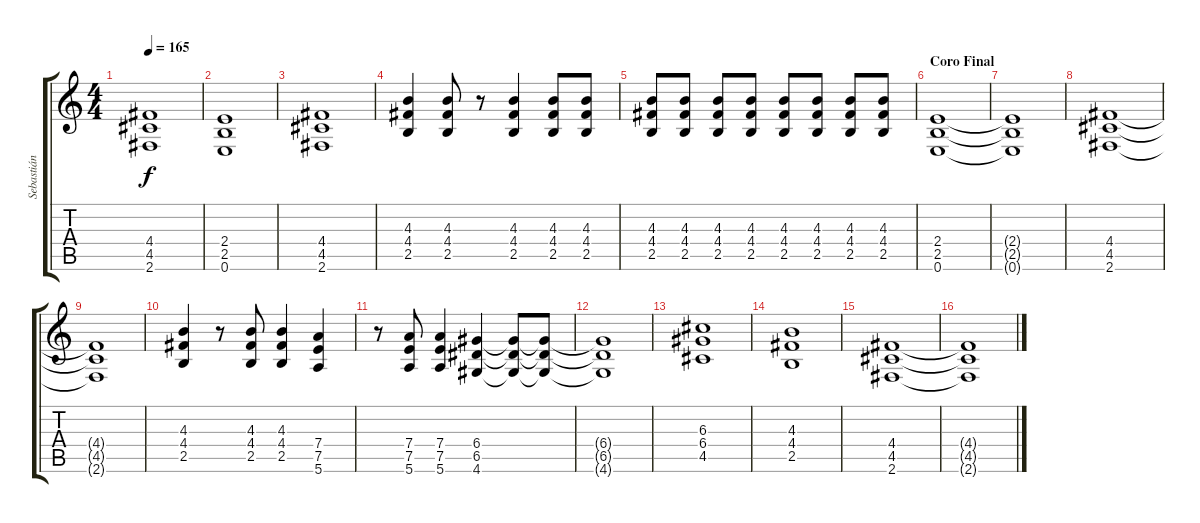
\track ("Sebastián \"la mafafa\" Mejía" "Sebastián ") {instrument distortionguitar}
\staff {score tabs}
\tuning (E4 B3 G3 D3 A2 E2) {hide}
\ts (4 4)
\tempo 165
\clef g2
\ks c
(4.4{t} 4.5{t} 2.6{t}).1{dy f} |
(2.4 2.5 0.6).1 |
(4.4 4.5 2.6).1 |
(4.3 4.4 2.5).4 (4.3 4.4 2.5).8 r.8 (4.3 4.4 2.5).4 (4.3 4.4 2.5).8 (4.3 4.4 2.5).8 |
(4.3 4.4 2.5).8 (4.3 4.4 2.5).8 (4.3 4.4 2.5).8 (4.3 4.4 2.5).8 (4.3 4.4 2.5).8 (4.3 4.4 2.5).8 (4.3 4.4 2.5).8 (4.3 4.4 2.5).8 |
\section ("" "Coro Final")
(2.4 2.5 0.6).1{volume 13} |
(2.4{t} 2.5{t} 0.6{t}).1 |
(4.4 4.5 2.6).1 |
(4.4{t} 4.5{t} 2.6{t}).1 |
(4.3 4.4 2.5).4 r.8 (4.3 4.4 2.5).8 (4.3 4.4 2.5).4 (7.4 7.5 5.6).4 |
r.8 (7.4 7.5 5.6).8 (7.4 7.5 5.6).4 (6.4 6.5 4.6).4 (6.4{t} 6.5{t} 4.6{t}).8 (6.4{t} 6.5{t} 4.6{t}).8 |
(6.4{t} 6.5{t} 4.6{t}).1 |
(6.3 6.4 4.5).1 |
(4.3 4.4 2.5).1 |
(4.4 4.5 2.6).1 |
(4.4{t} 4.5{t} 2.6{t}).1
